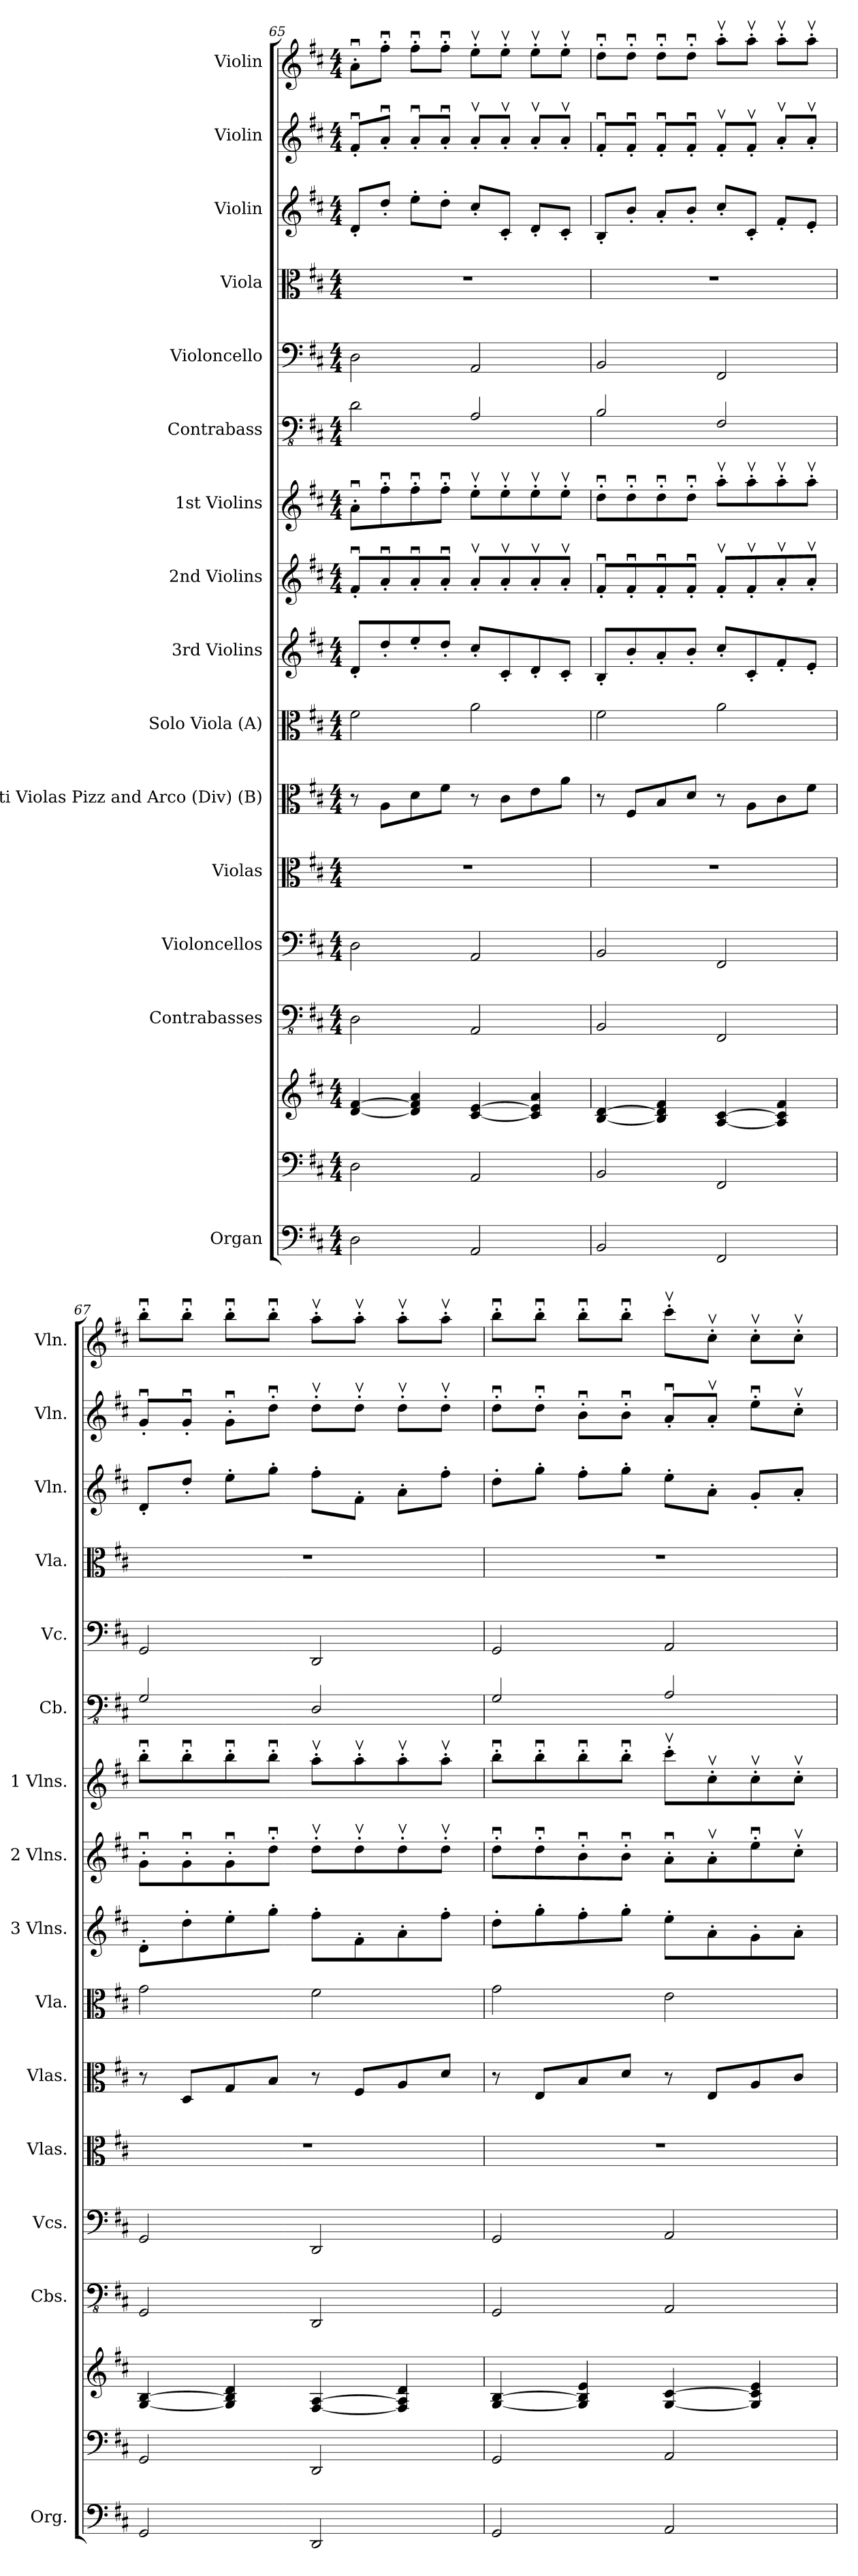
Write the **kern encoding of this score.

**kern	**kern	**kern	**kern	**kern	**kern	**kern	**kern	**kern	**kern	**kern	**kern	**kern	**kern	**kern	**kern	**kern
*part15	*part15	*part15	*part14	*part13	*part12	*part11	*part10	*part9	*part8	*part7	*part6	*part5	*part4	*part3	*part2	*part1
*staff17	*staff16	*staff15	*staff14	*staff13	*staff12	*staff11	*staff10	*staff9	*staff8	*staff7	*staff6	*staff5	*staff4	*staff3	*staff2	*staff1
*I"Organ	*	*	*I"Contrabasses	*I"Violoncellos	*I"Violas	*I"Tutti Violas Pizz and Arco (Div) (B)	*I"Solo Viola (A)	*I"3rd Violins	*I"2nd Violins	*I"1st Violins	*I"Contrabass	*I"Violoncello	*I"Viola	*I"Violin	*I"Violin	*I"Violin
*I'Org.	*	*	*I'Cbs.	*I'Vcs.	*I'Vlas.	*I'Vlas.	*I'Vla.	*I'3 Vlns.	*I'2 Vlns.	*I'1 Vlns.	*I'Cb.	*I'Vc.	*I'Vla.	*I'Vln.	*I'Vln.	*I'Vln.
*clefF4	*clefF4	*clefG2	*clefFv4	*clefF4	*clefC3	*clefC3	*clefC3	*clefG2	*clefG2	*clefG2	*clefFv4	*clefF4	*clefC3	*clefG2	*clefG2	*clefG2
*	*	*	*	*	*	*	*	*	*	*	*ITrd7c12	*	*	*	*	*
*k[f#c#]	*k[f#c#]	*k[f#c#]	*k[f#c#]	*k[f#c#]	*k[f#c#]	*k[f#c#]	*k[f#c#]	*k[f#c#]	*k[f#c#]	*k[f#c#]	*k[f#c#]	*k[f#c#]	*k[f#c#]	*k[f#c#]	*k[f#c#]	*k[f#c#]
*M4/4	*M4/4	*M4/4	*M4/4	*M4/4	*M4/4	*M4/4	*M4/4	*M4/4	*M4/4	*M4/4	*M4/4	*M4/4	*M4/4	*M4/4	*M4/4	*M4/4
=65	=65	=65	=65	=65	=65	=65	=65	=65	=65	=65	=65	=65	=65	=65	=65	=65
2D\	2D\	[4d/ [4f#/	2DD\	2D\	1r	8r	2f#\	8d'/L	8f#u'/L	8au'\L	2DD\	2D\	1r	8d'/L	8f#u'/L	8au'\L
.	.	.	.	.	.	8A\L	.	8dd'/	8au'/	8ff#u'\	.	.	.	8dd'/J	8au'/J	8ff#u'\J
.	.	4d/] 4f#/] 4a/	.	.	.	8d\	.	8ee'/	8au'/	8ff#u'\	.	.	.	8ee'\L	8au'/L	8ff#u'\L
.	.	.	.	.	.	8f#\J	.	8dd'/J	8au'/J	8ff#u'\J	.	.	.	8dd'\J	8au'/J	8ff#u'\J
2AA/	2AA/	[4c#/ [4e/	2AAA/	2AA/	.	8r	2a\	8cc#'/L	8av'/L	8eev'\L	2AAA/	2AA/	.	8cc#'/L	8av'/L	8eev'\L
.	.	.	.	.	.	8c#\L	.	8c#'/	8av'/	8eev'\	.	.	.	8c#'/J	8av'/J	8eev'\J
.	.	4c#/] 4e/] 4a/	.	.	.	8e\	.	8d'/	8av'/	8eev'\	.	.	.	8d'/L	8av'/L	8eev'\L
.	.	.	.	.	.	8a\J	.	8c#'/J	8av'/J	8eev'\J	.	.	.	8c#'/J	8av'/J	8eev'\J
=66	=66	=66	=66	=66	=66	=66	=66	=66	=66	=66	=66	=66	=66	=66	=66	=66
2BB/	2BB/	[4B/ [4d/	2BBB/	2BB/	1r	8r	2f#\	8B'/L	8f#u'/L	8ddu'\L	2BBB/	2BB/	1r	8B'/L	8f#u'/L	8ddu'\L
.	.	.	.	.	.	8F#/L	.	8b'/	8f#u'/	8ddu'\	.	.	.	8b'/J	8f#u'/J	8ddu'\J
.	.	4B/] 4d/] 4f#/	.	.	.	8B/	.	8a'/	8f#u'/	8ddu'\	.	.	.	8a'/L	8f#u'/L	8ddu'\L
.	.	.	.	.	.	8d/J	.	8b'/J	8f#u'/J	8ddu'\J	.	.	.	8b'/J	8f#u'/J	8ddu'\J
2FF#/	2FF#/	[4A/ [4c#/	2FFF#/	2FF#/	.	8r	2a\	8cc#'/L	8f#v'/L	8aav'\L	2FFF#/	2FF#/	.	8cc#'/L	8f#v'/L	8aav'\L
.	.	.	.	.	.	8A\L	.	8c#'/	8f#v'/	8aav'\	.	.	.	8c#'/J	8f#v'/J	8aav'\J
.	.	4A/] 4c#/] 4f#/	.	.	.	8c#\	.	8f#'/	8av'/	8aav'\	.	.	.	8f#'/L	8av'/L	8aav'\L
.	.	.	.	.	.	8f#\J	.	8e'/J	8av'/J	8aav'\J	.	.	.	8e'/J	8av'/J	8aav'\J
!!LO:LB:g=z
=67	=67	=67	=67	=67	=67	=67	=67	=67	=67	=67	=67	=67	=67	=67	=67	=67
2GG/	2GG/	[4G/ [4B/	2GGG/	2GG/	1r	8r	2g\	8d'\L	8gu'\L	8bbu'\L	2GGG/	2GG/	1r	8d'/L	8gu'/L	8bbu'\L
.	.	.	.	.	.	8D/L	.	8dd'\	8gu'\	8bbu'\	.	.	.	8dd'/J	8gu'/J	8bbu'\J
.	.	4G/] 4B/] 4d/	.	.	.	8G/	.	8ee'\	8gu'\	8bbu'\	.	.	.	8ee'\L	8gu'\L	8bbu'\L
.	.	.	.	.	.	8B/J	.	8gg'\J	8ddu'\J	8bbu'\J	.	.	.	8gg'\J	8ddu'\J	8bbu'\J
2DD/	2DD/	[4F#/ [4A/	2DDD/	2DD/	.	8r	2f#\	8ff#'\L	8ddv'\L	8aav'\L	2DDD/	2DD/	.	8ff#'\L	8ddv'\L	8aav'\L
.	.	.	.	.	.	8F#/L	.	8f#'\	8ddv'\	8aav'\	.	.	.	8f#'\J	8ddv'\J	8aav'\J
.	.	4F#/] 4A/] 4d/	.	.	.	8A/	.	8a'\	8ddv'\	8aav'\	.	.	.	8a'\L	8ddv'\L	8aav'\L
.	.	.	.	.	.	8d/J	.	8ff#'\J	8ddv'\J	8aav'\J	.	.	.	8ff#'\J	8ddv'\J	8aav'\J
=68	=68	=68	=68	=68	=68	=68	=68	=68	=68	=68	=68	=68	=68	=68	=68	=68
2GG/	2GG/	[4G/ [4B/	2GGG/	2GG/	1r	8r	2g\	8dd'\L	8ddu'\L	8bbu'\L	2GGG/	2GG/	1r	8dd'\L	8ddu'\L	8bbu'\L
.	.	.	.	.	.	8E/L	.	8gg'\	8ddu'\	8bbu'\	.	.	.	8gg'\J	8ddu'\J	8bbu'\J
.	.	4G/] 4B/] 4e/	.	.	.	8B/	.	8ff#'\	8bu'\	8bbu'\	.	.	.	8ff#'\L	8bu'\L	8bbu'\L
.	.	.	.	.	.	8d/J	.	8gg'\J	8bu'\J	8bbu'\J	.	.	.	8gg'\J	8bu'\J	8bbu'\J
2AA/	2AA/	[4G/ [4c#/	2AAA/	2AA/	.	8r	2e\	8ee'\L	8au'\L	8ccc#v'\L	2AAA/	2AA/	.	8ee'\L	8au'/L	8ccc#v'\L
.	.	.	.	.	.	8E/L	.	8a'\	8av'\	8cc#v'\	.	.	.	8a'\J	8av'/J	8cc#v'\J
.	.	4G/] 4c#/] 4e/	.	.	.	8A/	.	8g'\	8eeu'\	8cc#v'\	.	.	.	8g'/L	8eeu'\L	8cc#v'\L
.	.	.	.	.	.	8c#/J	.	8a'\J	8cc#v'\J	8cc#v'\J	.	.	.	8a'/J	8cc#v'\J	8cc#v'\J
=	=	=	=	=	=	=	=	=	=	=	=	=	=	=	=	=
*-	*-	*-	*-	*-	*-	*-	*-	*-	*-	*-	*-	*-	*-	*-	*-	*-
